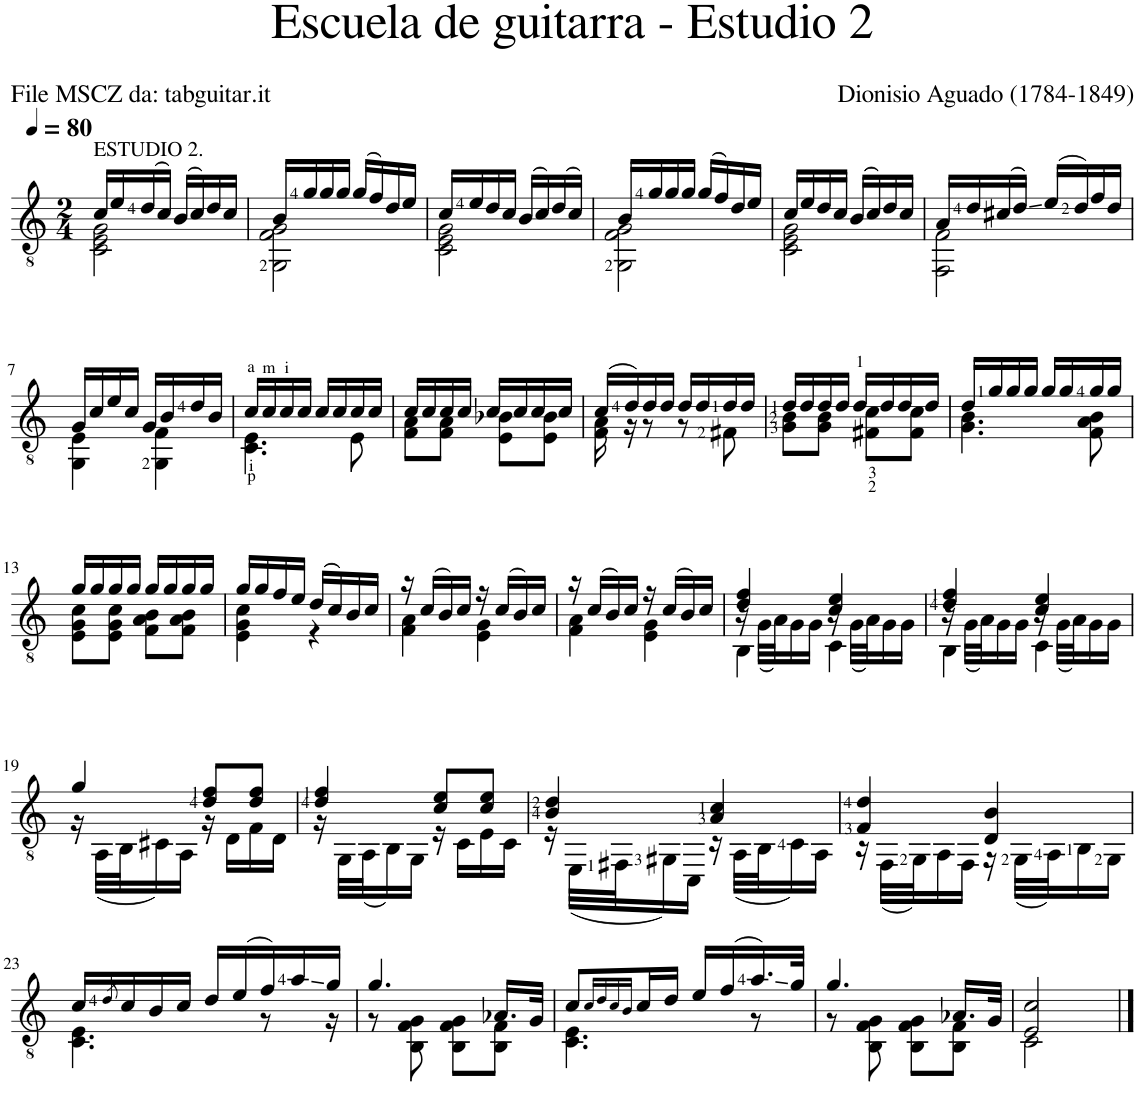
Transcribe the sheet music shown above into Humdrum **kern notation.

**kern
*part1
*staff1
*I"Guitar
*I'Guit.
*clefGv2
*k[]
*M2/4
*MM80
=1
*^
!LO:TX:a:t=ESTUDIO 2.	!
16c/LL	2C\ 2E\ 2G\
16e/	.
(16d/	.
16c/JJ)	.
(16B/LL	.
16c/)	.
16d/	.
16c/JJ	.
=2	=2
16B/LL	2GG\ 2F\ 2G\
16g/	.
16g/	.
16g/JJ	.
(16g/LL	.
16f/)	.
16d/	.
16e/JJ	.
=3	=3
16c/LL	2C\ 2E\ 2G\
16e/	.
16d/	.
16c/JJ	.
(16B/LL	.
16c/)	.
(16d/	.
16c/JJ)	.
=4	=4
16B/LL	2GG\ 2F\ 2G\
16g/	.
16g/	.
16g/JJ	.
(16g/LL	.
16f/)	.
16d/	.
16e/JJ	.
=5	=5
16c/LL	2C\ 2E\ 2G\
16e/	.
16d/	.
16c/JJ	.
(16B/LL	.
16c/)	.
16d/	.
16c/JJ	.
=6	=6
16A/LL	2FF\ 2F\
16d/	.
(16c#X/	.
16d/JJ)	.
(16e/LL	.
16d/)	.
16f/	.
16d/JJ	.
!!LO:LB:g=z	!!
=7	=7
16G/LL	4GG\ 4E\
16c/	.
16e/	.
16c/JJ	.
16G/LL	4GG\ 4F\
16B/	.
16d/	.
16B/JJ	.
=8	=8
16c/LL	4.C\ 4.E\
16c/	.
16c/	.
16c/JJ	.
16c/LL	.
16c/	.
16c/	8E\
16c/JJ	.
=9	=9
16c/LL	8F\ 8A\L
16c/	.
16c/	8F\ 8A\J
16c/JJ	.
16c/LL	8E\ 8B-X\L
16c/	.
16c/	8E\ 8B-\J
16c/JJ	.
=10	=10
(16c/LL	16F\ 16A\
16d/)	16r
16d/	8r
16d/JJ	.
16d/LL	8r
16d/	.
16d/	8F#X\
16d/JJ	.
=11	=11
16d/LL	8G\ 8B\L
16d/	.
16d/	8G\ 8B\J
16d/JJ	.
16d/LL	8F#X\ 8c\L
16d/	.
16d/	8F#\ 8c\J
16d/JJ	.
=12	=12
16d/LL	4.G\ 4.B\
16g/	.
16g/	.
16g/JJ	.
16g/LL	.
16g/	.
16g/	8F\ 8A\ 8B\
16g/JJ	.
!!LO:LB:g=z	!!
=13	=13
16g/LL	8E\ 8G\ 8c\L
16g/	.
16g/	8E\ 8G\ 8c\J
16g/JJ	.
16g/LL	8F\ 8A\ 8B\L
16g/	.
16g/	8F\ 8A\ 8B\J
16g/JJ	.
=14	=14
16g/LL	4E\ 4G\ 4c\
16g/	.
16f/	.
16e/JJ	.
(16d/LL	4r
16c/)	.
16B/	.
16c/JJ	.
=15	=15
16r	4F\ 4A\
(16c/LL	.
16B/)	.
16c/JJ	.
16r	4E\ 4G\
(16c/LL	.
16B/)	.
16c/JJ	.
=16	=16
16r	4F\ 4A\
(16c/LL	.
16B/)	.
16c/JJ	.
16r	4E\ 4G\
(16c/LL	.
16B/)	.
16c/JJ	.
=17	=17
*	*^
4d/ 4f/	16r	4BB\
.	(32G\LLL	.
.	32A\J)	.
.	16G\	.
.	16G\JJ	.
4c/ 4e/	16r	4C\
.	(32G\LLL	.
.	32A\J)	.
.	16G\	.
.	16G\JJ	.
=18	=18	=18
4d/ 4f/	16r	4BB\
.	(32G\LLL	.
.	32A\J)	.
.	16G\	.
.	16G\JJ	.
4c/ 4e/	16r	4C\
.	(32G\LLL	.
.	32A\J)	.
.	16G\	.
.	16G\JJ	.
*	*v	*v
!!LO:LB:g=z
=19	=19
4g/	16r
.	(32AA\LLL
.	32BB\J
.	16C#X\)
.	16AA\JJ
8d/ 8f/L	16r
.	16D\LL
8d/ 8f/J	16F\
.	16D\JJ
=20	=20
4d/ 4f/	16r
.	32GG\LLL
.	(32AA\J
.	16BB\)
.	16GG\JJ
8c/ 8e/L	16r
.	16C\LL
8c/ 8e/J	16E\
.	16C\JJ
=21	=21
4B/ 4d/	16r
.	(32EE\LLL
.	32FF#X\J
.	16GG#X\)
.	16CC\JJ
4A/ 4c/	16r
.	(32AA\LLL
.	32BB\J
.	16C\)
.	16AA\JJ
=22	=22
4F/ 4d/	16r
.	(32FF\LLL
.	32GG\J)
.	16AA\
.	16FF\JJ
4D/ 4B/	16r
.	(32GG\LLL
.	32AA\J)
.	16BB\
.	16GG\JJ
!!LO:LB:g=z	!!
=23	=23
16c/LL	4.C\ 4.E\
8qd/	.
16c/	.
16B/	.
16c/JJ	.
16d/LL	.
(16e/	.
16f/)	8r
16a/	.
16g/JJ	16r
=24	=24
4.g/	8r
.	8BB\ 8F\ 8G\
.	8BB\ 8F\ 8G\L
16.A-X/LL	8BB\ 8F\J
32G/JJk	.
=25	=25
8c/L	4.C\ 4.E\
16qc/LL	.
16qd/	.
16qc/	.
16qB/JJ	.
16c/L	.
16d/JJ	.
16e/LL	.
(16f/	.
16.a/)	8r
32g/JJk	.
=26	=26
4.g/	8r
.	8BB\ 8F\ 8G\
.	8BB\ 8F\ 8G\L
16.A-X/LL	8BB\ 8F\J
32G/JJk	.
=27	=27
2E/ 2c/	2C\
*v	*v
==
*-
